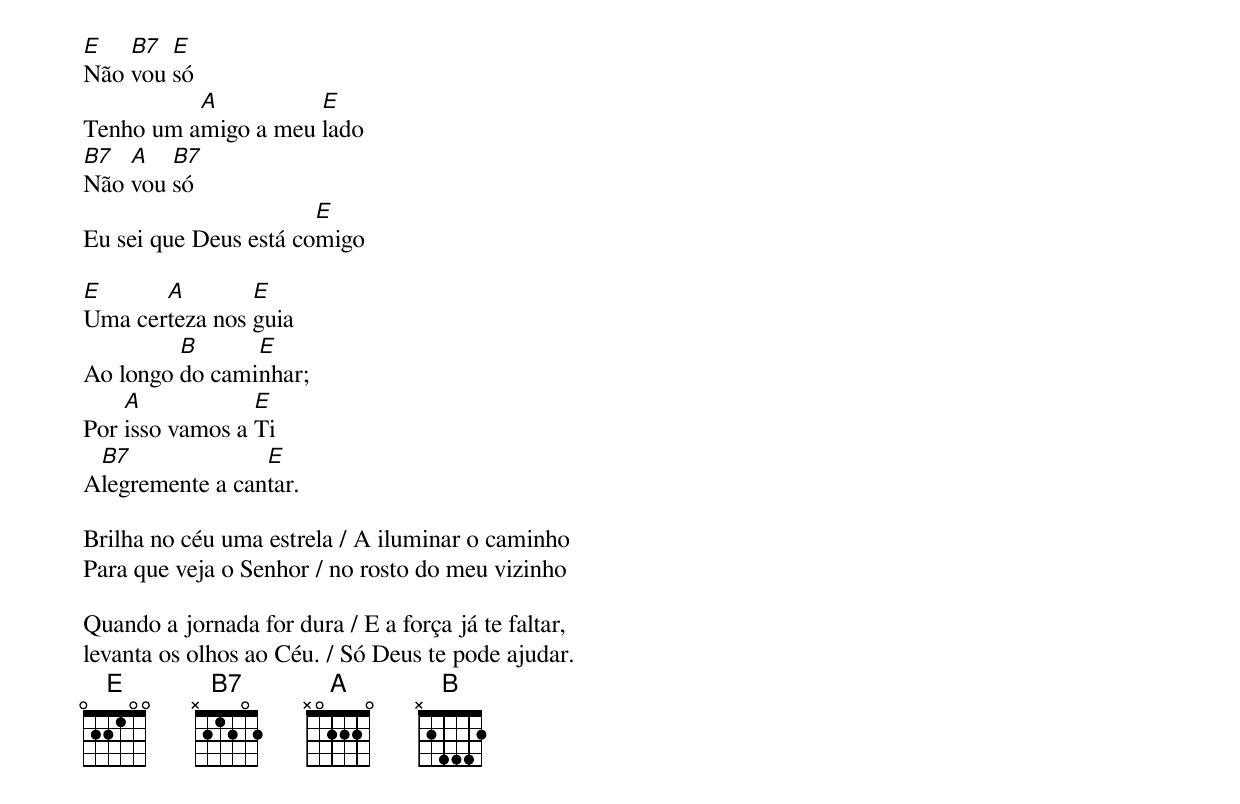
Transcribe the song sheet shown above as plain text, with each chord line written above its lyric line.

E   B7  E
Não vou só
          A          E
Tenho um amigo a meu lado
B7  A   B7
Não vou só
                       E
Eu sei que Deus está comigo

E      A        E
Uma certeza nos guia
         B      E
Ao longo do caminhar;
    A            E
Por isso vamos a Ti
 B7              E
Alegremente a cantar.

Brilha no céu uma estrela / A iluminar o caminho
Para que veja o Senhor / no rosto do meu vizinho

Quando a jornada for dura / E a força já te faltar,
levanta os olhos ao Céu. / Só Deus te pode ajudar.
